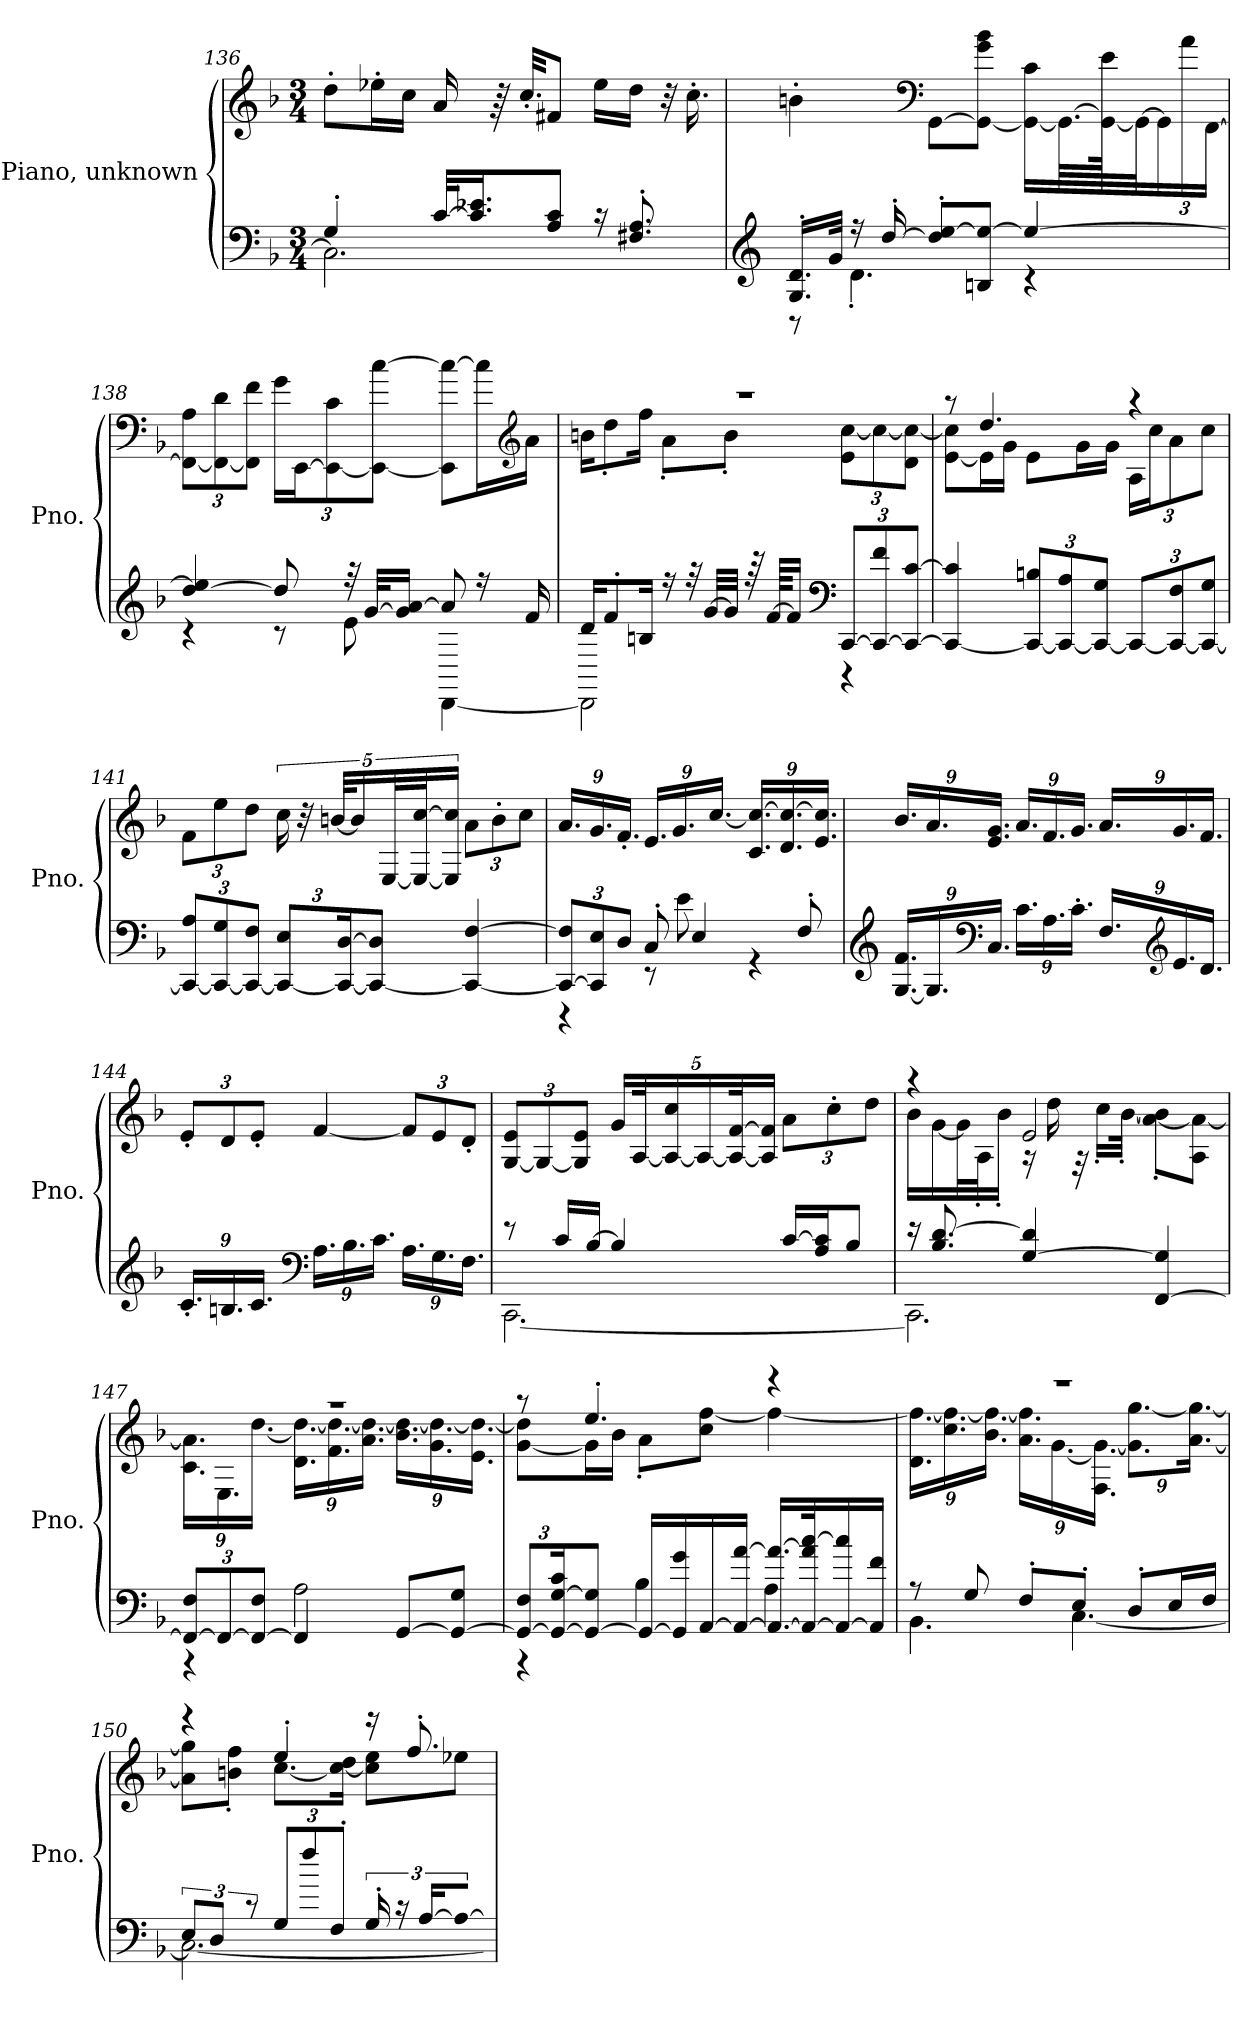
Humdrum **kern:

**kern	**kern
*part1	*part1
*staff2	*staff1
*I"Piano, unknown	*
*I'Pno.	*
*clefF4	*clefG2
*k[b-]	*k[b-]
*M3/4	*M3/4
=136	=136
*^	*
4G'/	2.C\]	8dd'\L
.	.	16ee-X'\L
.	.	16cc\JJ
[32c/KLL	.	16a/
16.c/] 16.e-X/J	.	.
.	.	64r
.	.	32.cc'/KKL
8A/ 8c/J	.	8f#X/J
16r	.	16ee-\LL
8.F#X/' 8.A/'	.	16dd\JJ
.	.	32r
.	.	16.cc'\
!!LO:PB:g=z
=137	=137	=137
*clefG2	*	*
16.G/' 16.d/'LL	8r	4bn'\
32g/JJk	.	.
16r	4.d'\	.
[16dd'/	.	.
*	*	*clefF4
8dd/]' [8ee/'L	.	[8GG\L
8Bn/ 8ee/_J	.	8GG\_ 8g\ 8b\J
4ee/_	4r	16GG\_ 16c\LL
.	.	64.GG\LL_
.	.	128GG\_ 128e\JK
.	.	32GG\J_
*	*	*Xbrackettup
.	.	24GG\]
.	.	24a\
.	.	[24FF\JJ
=138	=138	=138
[4dd/ 4ee/]	4r	12FF\_ 12A\L
.	.	12FF\_ 12d\
.	.	12FF\] 12f\J
8dd/]	8r	24g\LL
.	.	[24EE\J
.	.	12EE\_ 12c\
32r	8e\	.
[32g/KLL	.	.
.	.	12EE\_ [12cc\J
16g/] [16a/JJ	.	.
8a/]	[4DD\	8EE\] 8cc\_L
16r	.	16cc\L]
*	*	*clefG2
16f/	.	16a\JJ
!!LO:LB:g=z
=139	=139	=139
*	*	*^
16d/KL	2DD\]	2.r	16bn\KL
8f'/	.	.	8dd'\
16Bn/Jk	.	.	16ff\Jk
16r	.	.	8a'\L
32r	.	.	.
[32g/LLL	.	.	.
32g/JJJ]	.	.	8b'\J
64r	.	.	.
[64f/KKLL	.	.	.
16f/JJ]	.	.	.
*clefF4	*	*	*
*Xbrackettup	*	*	*
[12CC/L	4r	.	12e\ [12cc\L
12CC/_ 12f/	.	.	12cc\_
12CC/_ [12c/J	.	.	12d\ 12cc\_J
*v	*v	*	*
=140	=140	=140
4CC/_ 4c/]	8r	[8e\ 8cc\]L
.	4.dd/	16e\L]
.	.	16g\JJ
12CC/_ 12Bn/L	.	8e\L
12CC/_ 12A/	.	.
.	.	16g\L
12CC/_ 12G/J	.	.
.	.	16g\JJ
12CC/L_	4r	24A\LL
.	.	24cc\J
12CC/_ 12F/	.	12a\
12CC/_ 12G/J	.	12cc\J
*	*v	*v
!!LO:LB:g=z
=141	=141
12CC/_ 12A/L	12f\L
12CC/_ 12G/	12ee\
12CC/_ 12F/J	12dd\J
*	*brackettup
12CC/_ 12E/L	20cc\
.	40r
.	[40bn/KLL
24CC/_ [24D/K	.
.	20b/]
8CC/_ 8D/]J	.
.	[40E/L
.	40E/_ [40cc/J
.	20E/] 20cc/]JJ
*	*Xbrackettup
4CC/_ [4F/	12a\L
.	12b'\
.	12cc\J
=142	=142
*^	*
12CC/_ 12F/]L	4r	18.a/LL
12CC/] 12E/	.	18.g/
12D/J	.	18.f'/JJ
8C'/	8r	18.e/LL
.	.	18.g/
4E/	8e\	.
.	.	[18.cc/JJ
.	4r	18.c/ 18.cc/_LL
.	.	18.d/ 18.cc/_
8F'/	.	.
.	.	18.e/ 18.cc/]JJ
*v	*v	*
!!LO:LB:g=z
=143	=143
*clefG2	*
[18.G/ 18.f/LL	18.b-/LL
18.G/]	18.a/
*clefF4	*
18.C/JJ	18.e/ 18.g/JJ
18.c\LL	18.a/LL
18.A\	18.f/
18.c'\JJ	18.g/JJ
18.F/LL	18.a/LL
*clefG2	*
18.e/	18.g/
18.d/JJ	18.f/JJ
=144	=144
18.c'/LL	12e'/L
18.Bn/	12d/
18.c/JJ	12e'/J
*clefF4	*
18.A\LL	[4f/
18.B\	.
18.c\JJ	.
18.A\LL	12f/L]
18.G\	12e/
18.F\JJ	12d'/J
!!LO:LB:g=z
=145	=145
*^	*
8r	[2.CC\	[12G/ 12e/L
.	.	12G/_
16c/LL	.	.
.	.	12G/] 12e/J
[16B-/JJ	.	.
4B-/]	.	20g/LL
.	.	[40A/K
.	.	20A/_ 20cc/
.	.	20A/_
.	.	40A/_ [40f/K
.	.	20A/] 20f/]JJ
[16c/LL	.	12a\L
16A/ 16c/]J	.	.
.	.	12cc'\
8B-/J	.	.
.	.	12dd\J
=146	=146	=146
*	*	*^
16r	2.CC\]	4r	16b-\LL
8.B-/ [8.d/	.	.	[16g\
.	.	.	32g\L]
.	.	.	32A'\J
.	.	.	16b-'\JJ
[4G/ 4d/]	.	2e/	16r
.	.	.	16dd\
.	.	.	32r
.	.	.	16cc'\LL
.	.	.	[32b-'\JJk
[4FF/ 4G/]	.	.	[8a\' 8b-\]'L
.	.	.	8A\ 8a\_J
!!LO:LB:g=z	!!
=147	=147	=147	=147
12FF/_ 12F/L	4r	2.r	18.c\ 18.a\]LL
12FF/_	.	.	18.E\
12FF/_ 12F/J	.	.	[18.dd\JJ
4FF/]	2A\	.	18.d\ 18.dd\_LL
.	.	.	18.f\ 18.dd\_
.	.	.	18.a\ 18.dd\_JJ
[8GG/L	.	.	18.b-\ 18.dd\_LL
.	.	.	18.g\ 18.dd\_
8GG/_ 8G/J	.	.	.
.	.	.	18.e\ 18.dd\_JJ
=148	=148	=148	=148
12GG/_ 12F/L	4r	8r	[8g\ 8dd\]L
24GG/_ [24G/ 24c/K	.	.	.
8GG/_ 8G/]J	.	4.ee'/	16g\L]
.	.	.	16b-\JJ
16GG/LL_	4B-\	.	8a'\L
16GG/] 16g/	.	.	.
[16AA/	.	.	8cc\ [8ff\J
16AA/_ [16a/JJ	.	.	.
16.AA/_ 16.a/_LL	4A\	4r	4ff\_
32AA/_ 32a/] [32cc/K	.	.	.
16AA/_ 16cc/]	.	.	.
16AA/] 16f/JJ	.	.	.
!!LO:PB:g=z	!!
=149	=149	=149	=149
8r	4.BB-\	2.r	18.d\ 18.ff\_LL
.	.	.	18.cc\ 18.ff\_
8G/	.	.	.
.	.	.	18.b-\ 18.ff\_JJ
8F'/L	.	.	18.a\ 18.ff\]LL
.	.	.	[18.g\
8E'/J	[4.C\	.	.
.	.	.	18.F\ 18.g\_JJ
8D'/L	.	.	9.g\] [9.gg\L
16E/L	.	.	.
.	.	.	[18.a\ 18.gg\_Jk
16F/JJ	.	.	.
=150	=150	=150	=150
*brackettup	*	*	*
12E/L	2.C\_	4r	8a\] 8gg\]L
12D/J	.	.	.
.	.	.	8bn\' 8ff\'J
12r	.	.	.
*Xbrackettup	*	*	*
12G/L	.	4ee'/	[8.cc\L
12ff/	.	.	.
12F'/J	.	.	.
.	.	.	16cc\_ 16dd\Jk
*brackettup	*	*	*
24G'/	.	16r	8cc\] 8ee\L
24r	.	.	.
.	.	8.ff'/	.
[24A/KL	.	.	.
8A/J_	.	.	8ee-X\J
*v	*v	*	*
*	*v	*v
=	=
*-	*-
